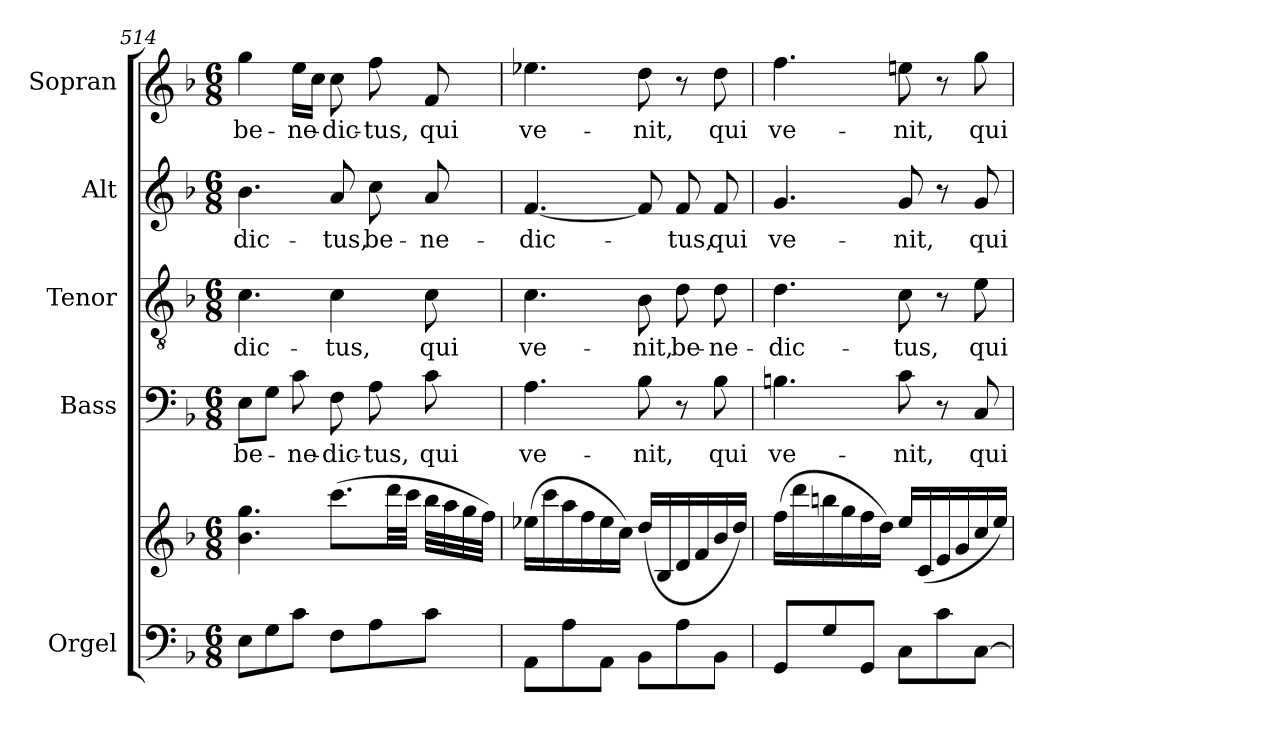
**kern	**kern	**kern	**text	**kern	**text	**kern	**text	**kern	**text
*part5	*part5	*part4	*part4	*part3	*part3	*part2	*part2	*part1	*part1
*staff6	*staff5	*staff4	*staff4	*staff3	*staff3	*staff2	*staff2	*staff1	*staff1
*I"Orgel	*	*I"Bass	*	*I"Tenor	*	*I"Alt	*	*I"Sopran	*
*I'Org.	*	*I'B.	*	*I'T.	*	*I'A.	*	*I'S.	*
*clefF4	*clefG2	*clefF4	*	*clefGv2	*	*clefG2	*	*clefG2	*
*k[b-]	*k[b-]	*k[b-]	*	*k[b-]	*	*k[b-]	*	*k[b-]	*
*F:	*F:	*F:	*	*F:	*	*F:	*	*F:	*
*M6/8	*M6/8	*M6/8	*	*M6/8	*	*M6/8	*	*M6/8	*
=514	=514	=514	=514	=514	=514	=514	=514	=514	=514
!	!	!	!LO:LY:b	!	!LO:LY:b	!	!LO:LY:b	!	!LO:LY:b
8E\L	4.b-\ 4.gg\	8E\L	be-	4.c\	-dic-	4.b-\	-dic-	4gg\	be-
8G\	.	8G\J	.	.	.	.	.	.	.
!	!	!	!LO:LY:b	!	!	!	!	!	!LO:LY:b
8c\J	.	8c\	-ne-	.	.	.	.	16ee\LL	-ne-
.	.	.	.	.	.	.	.	16cc\JJ	.
!	!	!	!LO:LY:b	!	!LO:LY:b	!	!LO:LY:b	!	!LO:LY:b
8F\L	(>8.ccc\L	8F\	-dic-	4c\	-tus,	8a/	-tus,	8cc\	-dic-
!	!	!	!LO:LY:b	!	!	!	!LO:LY:b	!	!LO:LY:b
8A\	.	8A\	-tus,	.	.	8cc\	be-	8ff\	-tus,
.	32ddd\LL	.	.	.	.	.	.	.	.
.	32ccc\JJJ	.	.	.	.	.	.	.	.
!	!	!	!LO:LY:b	!	!LO:LY:b	!	!LO:LY:b	!	!LO:LY:b
8c\J	32bb-\LLL	8c\	qui	8c\	qui	8a/	-ne-	8f/	qui
.	32aa\	.	.	.	.	.	.	.	.
.	32gg\	.	.	.	.	.	.	.	.
.	32ff\JJJ)	.	.	.	.	.	.	.	.
=515	=515	=515	=515	=515	=515	=515	=515	=515	=515
!	!	!	!LO:LY:b	!	!LO:LY:b	!	!LO:LY:b	!	!LO:LY:b
8AA\L	(>16ee-X\LL	4.A\	ve-	4.c\	ve-	[4.f/	-dic-	4.ee-X\	ve-
.	16ccc\	.	.	.	.	.	.	.	.
8A\	16aa\	.	.	.	.	.	.	.	.
.	16ff\	.	.	.	.	.	.	.	.
8AA\J	16ee-\	.	.	.	.	.	.	.	.
.	16cc\JJ)	.	.	.	.	.	.	.	.
!	!	!	!LO:LY:b	!	!LO:LY:b	!	!	!	!LO:LY:b
8BB-\L	(<16dd/LL	8B-\	-nit,	8B-\	-nit,	8f/]	.	8dd\	-nit,
.	16B-/	.	.	.	.	.	.	.	.
!	!	!	!	!	!LO:LY:b	!	!LO:LY:b	!	!
8A\	16d/	8r	.	8d\	be-	8f/	-tus,	8r	.
.	16f/	.	.	.	.	.	.	.	.
!	!	!	!LO:LY:b	!	!LO:LY:b	!	!LO:LY:b	!	!LO:LY:b
8BB-\J	16b-/	8B-\	qui	8d\	-ne-	8f/	qui	8dd\	qui
.	16dd/JJ)	.	.	.	.	.	.	.	.
!!LO:LB:g=z
=516	=516	=516	=516	=516	=516	=516	=516	=516	=516
!	!	!	!LO:LY:b	!	!LO:LY:b	!	!LO:LY:b	!	!LO:LY:b
8GG/L	(>16ff\LL	4.Bn\	ve-	4.d\	-dic-	4.g/	ve-	4.ff\	ve-
.	16ddd\	.	.	.	.	.	.	.	.
8G/	16bbn\	.	.	.	.	.	.	.	.
.	16gg\	.	.	.	.	.	.	.	.
8GG/J	16ff\	.	.	.	.	.	.	.	.
.	16dd\JJ)	.	.	.	.	.	.	.	.
!	!	!	!LO:LY:b	!	!LO:LY:b	!	!LO:LY:b	!	!LO:LY:b
8C\L	16ee/LL	8c\	-nit,	8c\	-tus,	8g/	-nit,	8een\	-nit,
.	(<16c/	.	.	.	.	.	.	.	.
8c\	16e/	8r	.	8r	.	8r	.	8r	.
.	16g/	.	.	.	.	.	.	.	.
!	!	!	!LO:LY:b	!	!LO:LY:b	!	!LO:LY:b	!	!LO:LY:b
[8C\J	16cc/	8C/	qui	8e\	qui	8g/	qui	8gg\	qui
.	16ee/JJ)	.	.	.	.	.	.	.	.
=	=	=	=	=	=	=	=	=	=
*-	*-	*-	*-	*-	*-	*-	*-	*-	*-
